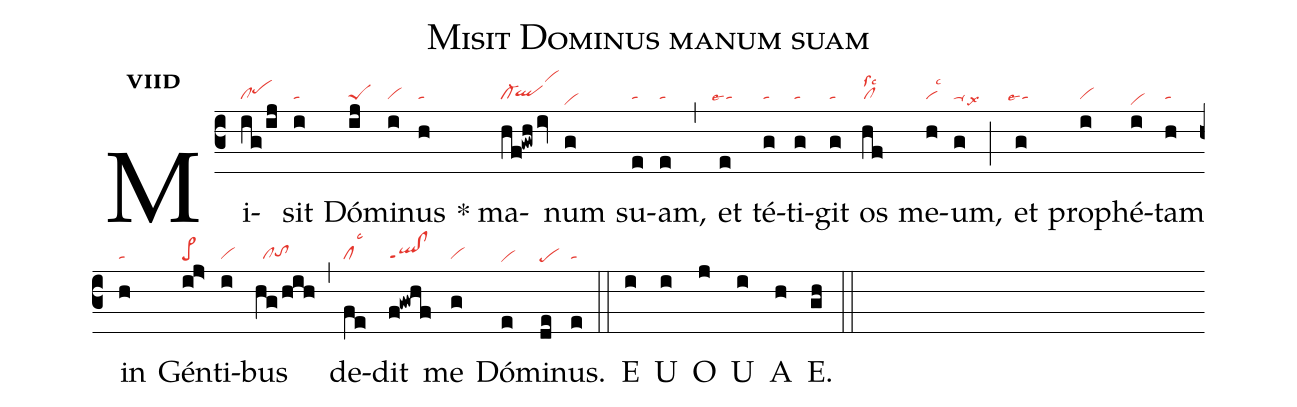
name:Misit Dominus manum suam;
office-part:an;
mode:7d;
nabc-lines:1;
%%
initial-style: 1;
name: Misit Dominus manum;
mode:7;
office-part: Antiphona;
annotation: Ant.;
annotation: vii c;
nabc-lines:1;
%%
(c3) Mi(ig/ij|clpehh)sit(i|ta) Dó(ij|peS)mi(i|vi)nus(h|ta) <sp>*</sp> ma(hf!gwh/iv|cl-`qlhgvihl)num(g|vihd) su(e|ta)am,(e|ta) (,) et(e|``talse4) té(g|ta)ti(g|ta)git(g|ta) os(hf|cllssc2) me(h|vilsc3)um,(g|ta-lsx9) (;) et(g|``talse4) pro(i|vi)phé(i|vihd)tam(h|ta) in(h|ta) Gén(ij>|pe>)ti(i|vi)bus(hg/hih|//cltohg) (,) de(fe|cllsc3)dit(f!gwhf|ql!clppt1) me(g|vi) Dó(e|vihe)mi(de|pehe)nus.(e|ta) (::)

<eu>E(i) U(i) O(j) U(i) A(h) E.(gh) </eu>(::)
